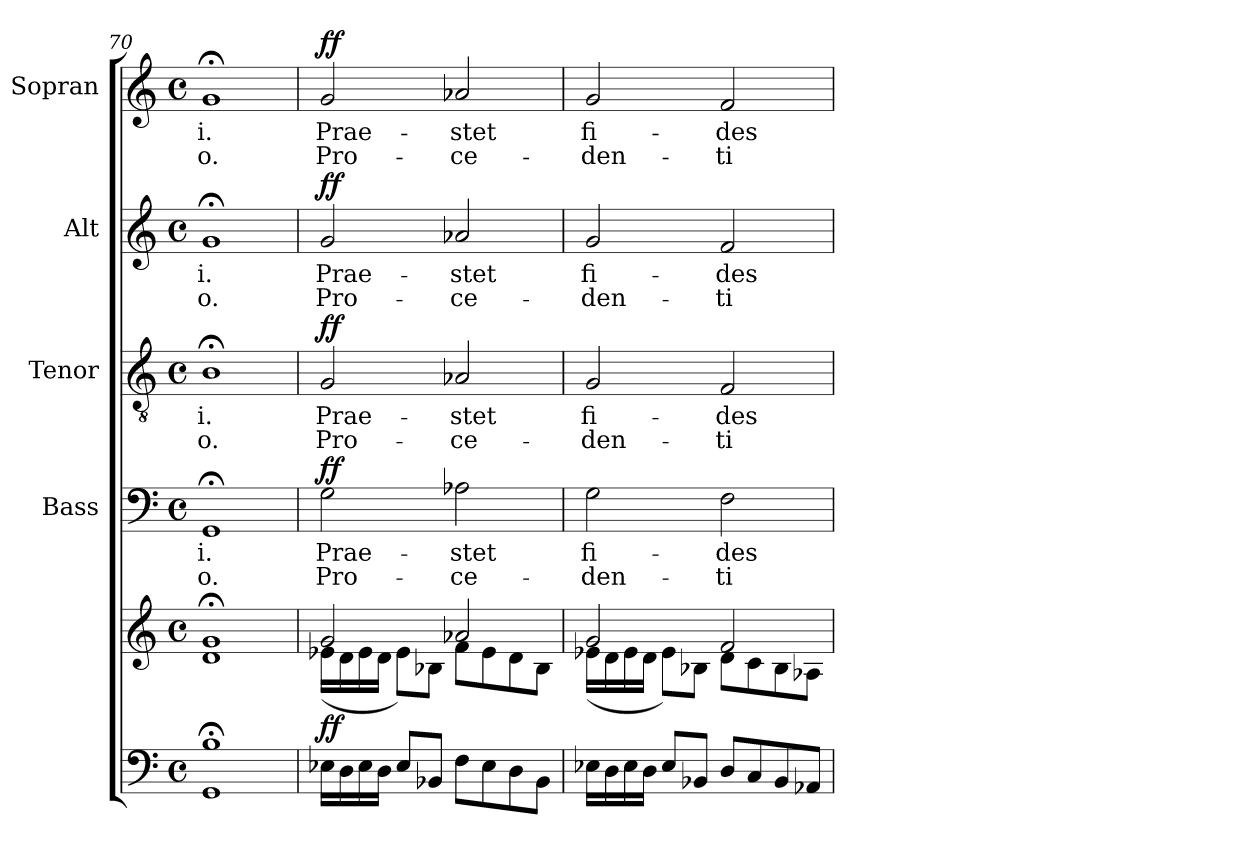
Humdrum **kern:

**kern	**kern	**dynam	**kern	**text	**text	**dynam	**kern	**text	**text	**dynam	**kern	**text	**text	**dynam	**kern	**text	**text	**dynam
*part5	*part5	*part5	*part4	*part4	*part4	*part4	*part3	*part3	*part3	*part3	*part2	*part2	*part2	*part2	*part1	*part1	*part1	*part1
*staff6	*staff5	*staff5/6	*staff4	*staff4	*staff4	*staff4	*staff3	*staff3	*staff3	*staff3	*staff2	*staff2	*staff2	*staff2	*staff1	*staff1	*staff1	*staff1
*	*	*	*I"Bass	*	*	*	*I"Tenor	*	*	*	*I"Alt	*	*	*	*I"Sopran	*	*	*
*	*	*	*I'B.	*	*	*	*I'T.	*	*	*	*I'A.	*	*	*	*I'S.	*	*	*
*clefF4	*clefG2	*	*clefF4	*	*	*	*clefGv2	*	*	*	*clefG2	*	*	*	*clefG2	*	*	*
*k[]	*k[]	*	*k[]	*	*	*	*k[]	*	*	*	*k[]	*	*	*	*k[]	*	*	*
*C:	*C:	*	*C:	*	*	*	*C:	*	*	*	*C:	*	*	*	*C:	*	*	*
*M4/4	*M4/4	*	*M4/4	*	*	*	*M4/4	*	*	*	*M4/4	*	*	*	*M4/4	*	*	*
*met(c)	*met(c)	*	*met(c)	*	*	*	*met(c)	*	*	*	*met(c)	*	*	*	*met(c)	*	*	*
=70	=70	=70	=70	=70	=70	=70	=70	=70	=70	=70	=70	=70	=70	=70	=70	=70	=70	=70
*^	*^	*	*	*	*	*	*	*	*	*	*	*	*	*	*	*	*	*
!	!	!	!	!	!	!LO:LY:b	!LO:LY:b	!	!	!LO:LY:b	!LO:LY:b	!	!	!LO:LY:b	!LO:LY:b	!	!	!LO:LY:b	!LO:LY:b	!
1B;<	1GG	1g;<	1d	.	1GG;<	-i.	-o.	.	1B;<	-i.	-o.	.	1g;<	-i.	-o.	.	1g;<	-i.	-o.	.
=71	=71	=71	=71	=71	=71	=71	=71	=71	=71	=71	=71	=71	=71	=71	=71	=71	=71	=71	=71	=71
!	!	!	!	!LO:DY:b	!	!LO:LY:b	!LO:LY:b	!LO:DY:a	!	!LO:LY:b	!LO:LY:b	!LO:DY:a	!	!LO:LY:b	!LO:LY:b	!LO:DY:a	!	!LO:LY:b	!LO:LY:b	!LO:DY:a
*v	*v	*	*	*	*	*	*	*	*	*	*	*	*	*	*	*	*	*	*	*
16E-X\LL	2g/	(<16e-X\LL	ff	2G\	Prae-	Pro-	ff	2G/	Prae-	Pro-	ff	2g/	Prae-	Pro-	ff	2g/	Prae-	Pro-	ff
16D\	.	16d\	.	.	.	.	.	.	.	.	.	.	.	.	.	.	.	.	.
16E-\	.	16e-\	.	.	.	.	.	.	.	.	.	.	.	.	.	.	.	.	.
16D\JJ	.	16d\JJ	.	.	.	.	.	.	.	.	.	.	.	.	.	.	.	.	.
8E-/L	.	8e-\L)	.	.	.	.	.	.	.	.	.	.	.	.	.	.	.	.	.
8BB-X/J	.	8B-X\J	.	.	.	.	.	.	.	.	.	.	.	.	.	.	.	.	.
!	!	!	!	!	!LO:LY:b	!LO:LY:b	!	!	!LO:LY:b	!LO:LY:b	!	!	!LO:LY:b	!LO:LY:b	!	!	!LO:LY:b	!LO:LY:b	!
8F\L	2a-X/	8f\L	.	2A-X\	-stet	-ce-	.	2A-X/	-stet	-ce-	.	2a-X/	-stet	-ce-	.	2a-X/	-stet	-ce-	.
8E-\	.	8e-\	.	.	.	.	.	.	.	.	.	.	.	.	.	.	.	.	.
8D\	.	8d\	.	.	.	.	.	.	.	.	.	.	.	.	.	.	.	.	.
8BB-\J	.	8B-\J	.	.	.	.	.	.	.	.	.	.	.	.	.	.	.	.	.
!!LO:PB:g=z
=72	=72	=72	=72	=72	=72	=72	=72	=72	=72	=72	=72	=72	=72	=72	=72	=72	=72	=72	=72
!	!	!	!	!	!LO:LY:b	!LO:LY:b	!	!	!LO:LY:b	!LO:LY:b	!	!	!LO:LY:b	!LO:LY:b	!	!	!LO:LY:b	!LO:LY:b	!
16E-X\LL	2g/	(<16e-X\LL	.	2G\	fi-	-den-	.	2G/	fi-	-den-	.	2g/	fi-	-den-	.	2g/	fi-	-den-	.
16D\	.	16d\	.	.	.	.	.	.	.	.	.	.	.	.	.	.	.	.	.
16E-\	.	16e-\	.	.	.	.	.	.	.	.	.	.	.	.	.	.	.	.	.
16D\JJ	.	16d\JJ	.	.	.	.	.	.	.	.	.	.	.	.	.	.	.	.	.
8E-/L	.	8e-\L)	.	.	.	.	.	.	.	.	.	.	.	.	.	.	.	.	.
8BB-X/J	.	8B-X\J	.	.	.	.	.	.	.	.	.	.	.	.	.	.	.	.	.
!	!	!	!	!	!LO:LY:b	!LO:LY:b	!	!	!LO:LY:b	!LO:LY:b	!	!	!LO:LY:b	!LO:LY:b	!	!	!LO:LY:b	!LO:LY:b	!
8D/L	2f/	8d\L	.	2F\	-des	-ti	.	2F/	-des	-ti	.	2f/	-des	-ti	.	2f/	-des	-ti	.
8C/	.	8c\	.	.	.	.	.	.	.	.	.	.	.	.	.	.	.	.	.
8BB-/	.	8B-\	.	.	.	.	.	.	.	.	.	.	.	.	.	.	.	.	.
8AA-X/J	.	8A-X\J	.	.	.	.	.	.	.	.	.	.	.	.	.	.	.	.	.
*	*v	*v	*	*	*	*	*	*	*	*	*	*	*	*	*	*	*	*	*
=	=	=	=	=	=	=	=	=	=	=	=	=	=	=	=	=	=	=
*-	*-	*-	*-	*-	*-	*-	*-	*-	*-	*-	*-	*-	*-	*-	*-	*-	*-	*-
